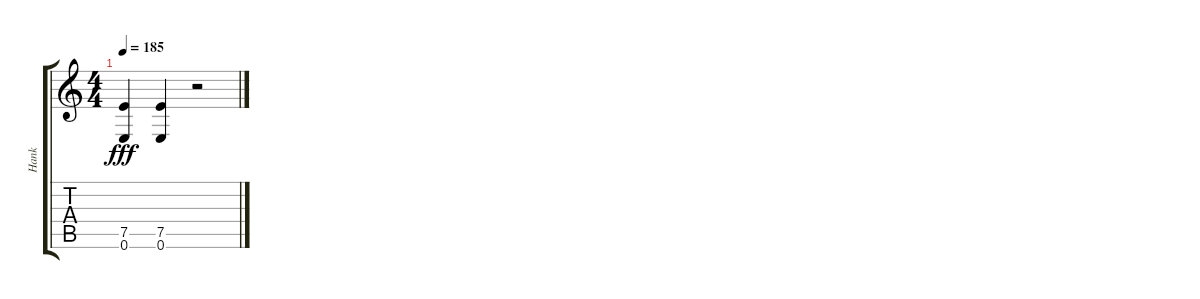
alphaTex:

\track ("Hank" "Hank") {instrument electricguitarmuted}
\staff {score tabs}
\tuning (E4 B3 G3 D3 A2 E2) {hide}
\ts (4 4)
\tempo 185
\clef g2
\ks c
(7.5 0.6).4{dy fff} (7.5 0.6).4 r.2
